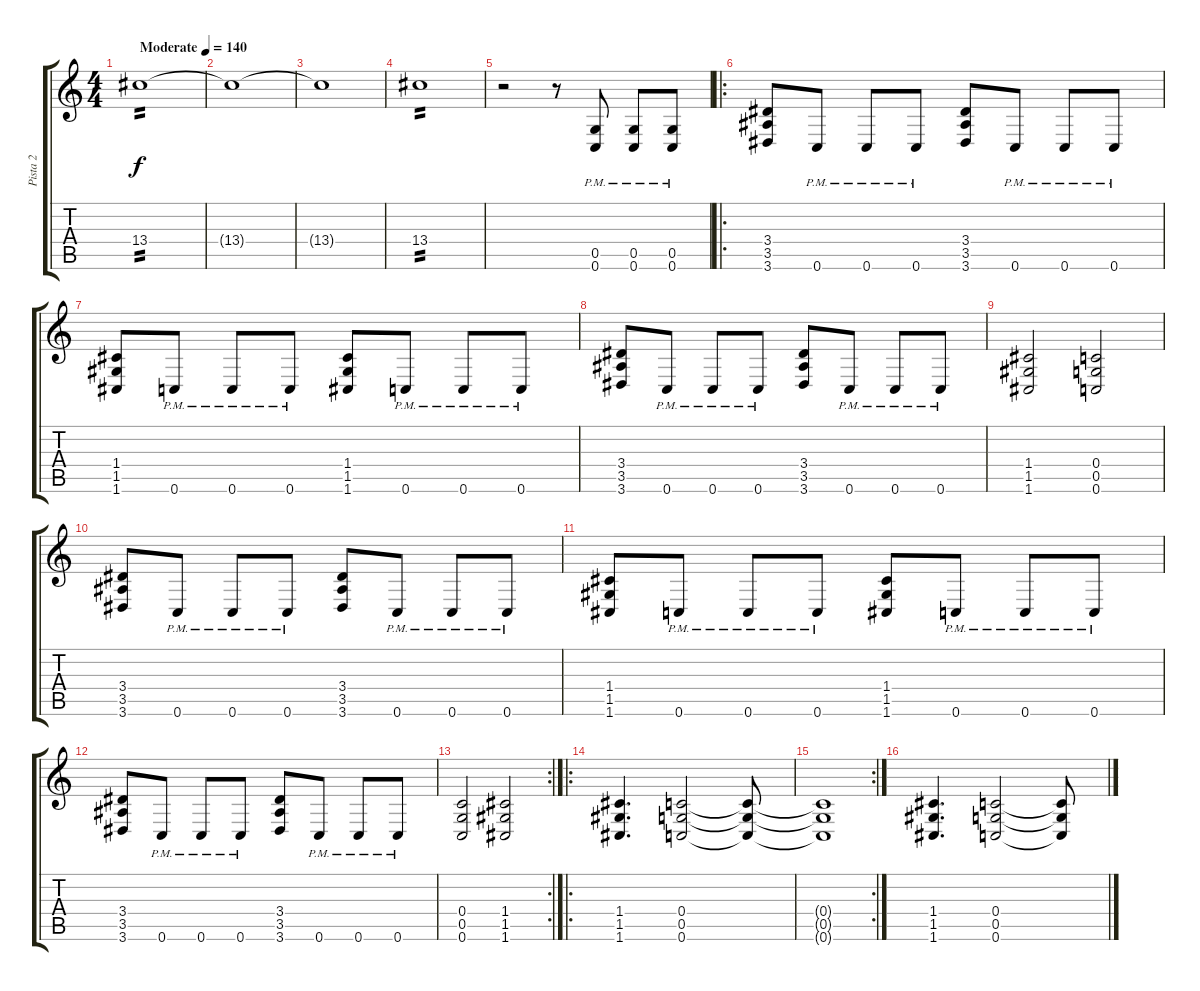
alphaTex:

\track ("Pista 2" "Pista 2") {instrument distortionguitar}
\staff {score tabs}
\tuning (D4 A3 F3 C3 G2 C2) {hide}
\ts (4 4)
\tempo (140 "Moderate")
\clef g2
\ks c
13.4.1{tp 2 dy f instrument guitarfretnoise} |
13.4{t}.1 |
13.4{t}.1 |
13.4.1{tp 2 instrument guitarfretnoise} |
r.2{instrument distortionguitar} r.8 (0.5{pm} 0.6{pm}).8 (0.5{pm} 0.6{pm}).8 (0.5{pm} 0.6{pm}).8 |
\ro
(3.4 3.5 3.6).8 0.6{pm}.8 0.6{pm}.8 0.6{pm}.8 (3.4 3.5 3.6).8 0.6{pm}.8 0.6{pm}.8 0.6{pm}.8 |
(1.4 1.5 1.6).8 0.6{pm}.8 0.6{pm}.8 0.6{pm}.8 (1.4 1.5 1.6).8 0.6{pm}.8 0.6{pm}.8 0.6{pm}.8 |
(3.4 3.5 3.6).8 0.6{pm}.8 0.6{pm}.8 0.6{pm}.8 (3.4 3.5 3.6).8 0.6{pm}.8 0.6{pm}.8 0.6{pm}.8 |
(1.4 1.5 1.6).2 (0.4 0.5 0.6).2 |
(3.4 3.5 3.6).8 0.6{pm}.8 0.6{pm}.8 0.6{pm}.8 (3.4 3.5 3.6).8 0.6{pm}.8 0.6{pm}.8 0.6{pm}.8 |
(1.4 1.5 1.6).8 0.6{pm}.8 0.6{pm}.8 0.6{pm}.8 (1.4 1.5 1.6).8 0.6{pm}.8 0.6{pm}.8 0.6{pm}.8 |
(3.4 3.5 3.6).8 0.6{pm}.8 0.6{pm}.8 0.6{pm}.8 (3.4 3.5 3.6).8 0.6{pm}.8 0.6{pm}.8 0.6{pm}.8 |
\rc 2
(0.4 0.5 0.6).2 (1.4 1.5 1.6).2 |
\ro
(1.4 1.5 1.6).4{d} (0.4 0.5 0.6).2 (0.4{t} 0.5{t} 0.6{t}).8 |
\rc 2
(0.4{t} 0.5{t} 0.6{t}).1 |
(1.4 1.5 1.6).4{d} (0.4 0.5 0.6).2 (0.4{t} 0.5{t} 0.6{t}).8
